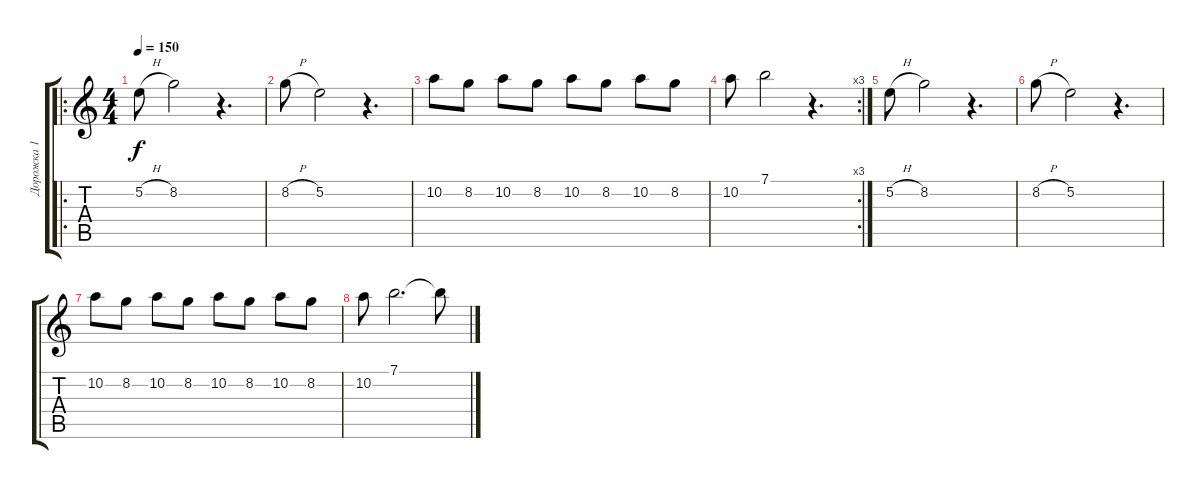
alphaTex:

\track ("Дорожка 1" "Дорожка 1") {instrument acousticguitarsteel}
\staff {score tabs}
\tuning (E4 B3 G3 D3 A2 E2) {hide}
\ro
\ts (4 4)
\tempo 150
\clef g2
\ks c
5.2{h}.8{dy f} 8.2.2 r.4{d} |
8.2{h}.8 5.2.2 r.4{d} |
10.2.8 8.2.8 10.2.8 8.2.8 10.2.8 8.2.8 10.2.8 8.2.8 |
\rc 3
10.2.8 7.1.2 r.4{d} |
5.2{h}.8 8.2.2 r.4{d} |
8.2{h}.8 5.2.2 r.4{d} |
10.2.8 8.2.8 10.2.8 8.2.8 10.2.8 8.2.8 10.2.8 8.2.8 |
10.2.8 7.1.2{d} 7.1{t}.8
